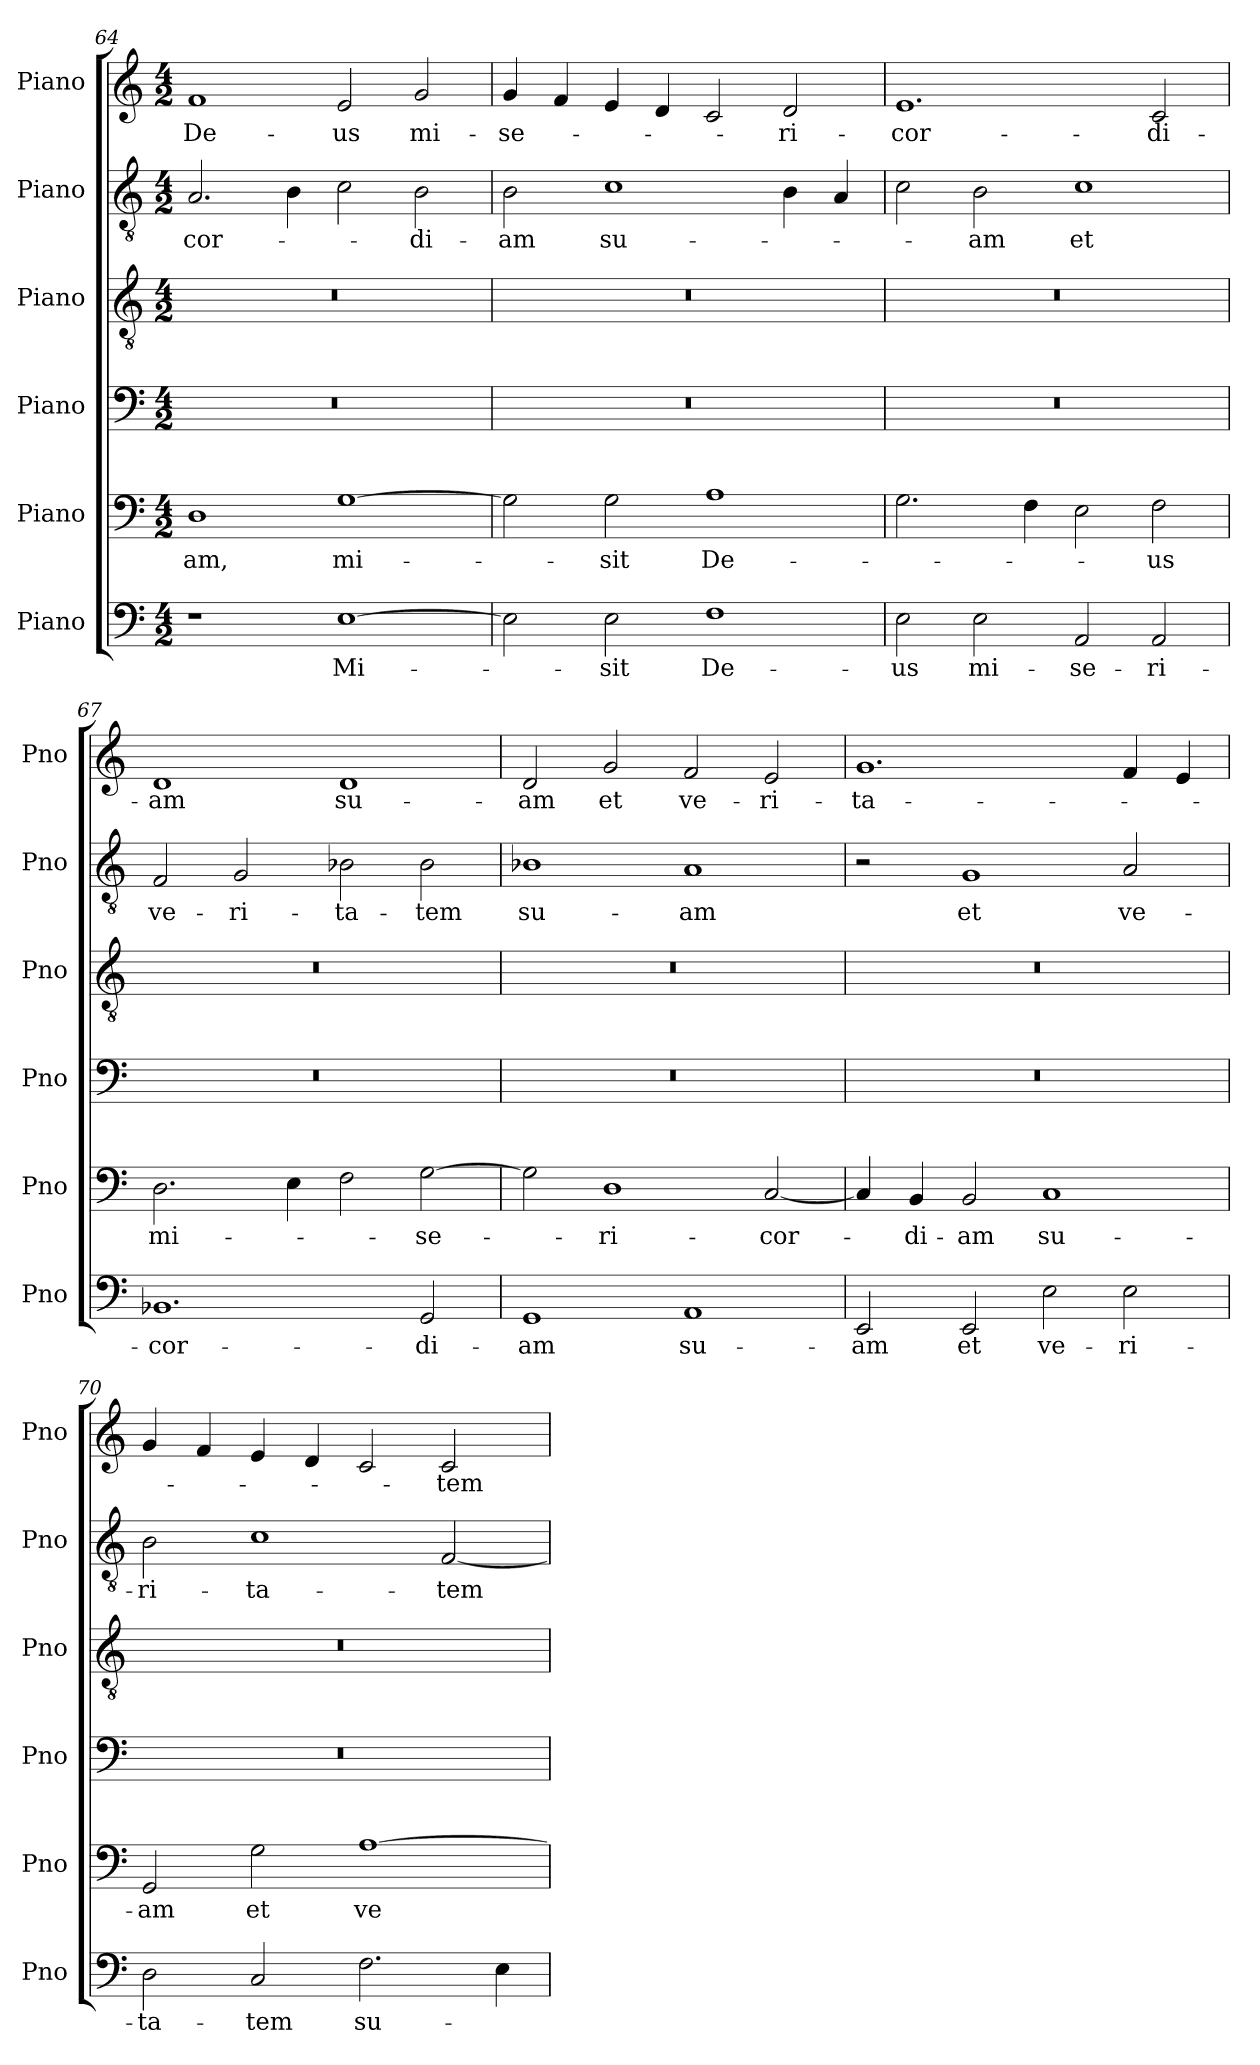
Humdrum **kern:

**kern	**text	**kern	**text	**kern	**kern	**kern	**text	**kern	**text
*part6	*part6	*part5	*part5	*part4	*part3	*part2	*part2	*part1	*part1
*staff6	*staff6	*staff5	*staff5	*staff4	*staff3	*staff2	*staff2	*staff1	*staff1
*I"Piano	*	*I"Piano	*	*I"Piano	*I"Piano	*I"Piano	*	*I"Piano	*
*I'Pno	*	*I'Pno	*	*I'Pno	*I'Pno	*I'Pno	*	*I'Pno	*
*clefF4	*	*clefF4	*	*clefF4	*clefGv2	*clefGv2	*	*clefG2	*
*k[]	*	*k[]	*	*k[]	*k[]	*k[]	*	*k[]	*
*M4/2	*	*M4/2	*	*M4/2	*M4/2	*M4/2	*	*M4/2	*
=64	=64	=64	=64	=64	=64	=64	=64	=64	=64
!	!	!	!LO:LY:b	!	!	!	!LO:LY:b	!	!LO:LY:b
1r	.	1D	-am,	0r	0r	2.A/	-cor­-	1f	De-
.	.	.	.	.	.	4B\	.	.	.
!	!LO:LY:b	!	!LO:LY:b	!	!	!	!	!	!LO:LY:b
[1E	Mi­-	[1G	mi-	.	.	2c\	.	2e/	-us
!	!	!	!	!	!	!	!LO:LY:b	!	!LO:LY:b
.	.	.	.	.	.	2B\	-di-	2g/	mi­-
=65	=65	=65	=65	=65	=65	=65	=65	=65	=65
!	!	!	!	!	!	!	!LO:LY:b	!	!LO:LY:b
2E\]	.	2G\]	.	0r	0r	2B\	-am	4g/	-se-
.	.	.	.	.	.	.	.	4f/	.
!	!LO:LY:b	!	!LO:LY:b	!	!	!	!LO:LY:b	!	!
2E\	-sit	2G\	-sit	.	.	1c	su­-	4e/	.
.	.	.	.	.	.	.	.	4d/	.
!	!LO:LY:b	!	!LO:LY:b	!	!	!	!	!	!
1F	De-	1A	De-	.	.	.	.	2c/	.
!	!	!	!	!	!	!	!	!	!LO:LY:b
.	.	.	.	.	.	4B\	.	2d/	-ri-
.	.	.	.	.	.	4A/	.	.	.
!!LO:LB:g=z
=66	=66	=66	=66	=66	=66	=66	=66	=66	=66
!	!LO:LY:b	!	!	!	!	!	!	!	!LO:LY:b
2E\	-us	2.G\	.	0r	0r	2c\	.	1.e	-cor­-
!	!LO:LY:b	!	!	!	!	!	!LO:LY:b	!	!
2E\	mi-	.	.	.	.	2B\	-am	.	.
.	.	4F\	.	.	.	.	.	.	.
!	!LO:LY:b	!	!	!	!	!	!LO:LY:b	!	!
2AA/	-se-	2E\	.	.	.	1c	et	.	.
!	!LO:LY:b	!	!LO:LY:b	!	!	!	!	!	!LO:LY:b
2AA/	-ri­-	2F\	-us	.	.	.	.	2c/	-di-
=67	=67	=67	=67	=67	=67	=67	=67	=67	=67
!	!LO:LY:b	!	!LO:LY:b	!	!	!	!LO:LY:b	!	!LO:LY:b
1.BB-X	-cor-	2.D\	mi­-	0r	0r	2F/	ve-	1d	-am
!	!	!	!	!	!	!	!LO:LY:b	!	!
.	.	.	.	.	.	2G/	-ri­-	.	.
.	.	4E\	.	.	.	.	.	.	.
!	!	!	!	!	!	!	!LO:LY:b	!	!LO:LY:b
.	.	2F\	.	.	.	2B-X\	-ta-	1d	su­-
!	!LO:LY:b	!	!LO:LY:b	!	!	!	!LO:LY:b	!	!
2GG/	-di-	[2G\	-se­-	.	.	2B-\	-tem	.	.
=68	=68	=68	=68	=68	=68	=68	=68	=68	=68
!	!LO:LY:b	!	!	!	!	!	!LO:LY:b	!	!LO:LY:b
1GG	-am	2G\]	.	0r	0r	1B-X	su­-	2d/	-am
!	!	!	!LO:LY:b	!	!	!	!	!	!LO:LY:b
.	.	1D	-ri­-	.	.	.	.	2g/	et
!	!LO:LY:b	!	!	!	!	!	!LO:LY:b	!	!LO:LY:b
1AA	su-	.	.	.	.	1A	-am	2f/	ve­-
!	!	!	!LO:LY:b	!	!	!	!	!	!LO:LY:b
.	.	[2C/	-cor-	.	.	.	.	2e/	-ri­-
=69	=69	=69	=69	=69	=69	=69	=69	=69	=69
!	!LO:LY:b	!	!	!	!	!	!	!	!LO:LY:b
2EE/	-am	4C/]	.	0r	0r	2r	.	1.g	-ta-
!	!	!	!LO:LY:b	!	!	!	!	!	!
.	.	4BB/	-di-	.	.	.	.	.	.
!	!LO:LY:b	!	!LO:LY:b	!	!	!	!LO:LY:b	!	!
2EE/	et	2BB/	-am	.	.	1G	et	.	.
!	!LO:LY:b	!	!LO:LY:b	!	!	!	!	!	!
2E\	ve-	1C	su­-	.	.	.	.	.	.
!	!LO:LY:b	!	!	!	!	!	!LO:LY:b	!	!
2E\	-ri­-	.	.	.	.	2A/	ve-	4f/	.
.	.	.	.	.	.	.	.	4e/	.
=70	=70	=70	=70	=70	=70	=70	=70	=70	=70
!	!LO:LY:b	!	!LO:LY:b	!	!	!	!LO:LY:b	!	!
2D\	-ta-	2GG/	-am	0r	0r	2B\	-ri­-	4g/	.
.	.	.	.	.	.	.	.	4f/	.
!	!LO:LY:b	!	!LO:LY:b	!	!	!	!LO:LY:b	!	!
2C/	-tem	2G\	et	.	.	1c	-ta­-	4e/	.
.	.	.	.	.	.	.	.	4d/	.
!	!LO:LY:b	!	!LO:LY:b	!	!	!	!	!	!
2.F\	su­-	[1A	ve-	.	.	.	.	2c/	.
!	!	!	!	!	!	!	!LO:LY:b	!	!LO:LY:b
.	.	.	.	.	.	[2F/	-tem	2c/	-tem
4E\	.	.	.	.	.	.	.	.	.
=	=	=	=	=	=	=	=	=	=
*-	*-	*-	*-	*-	*-	*-	*-	*-	*-
